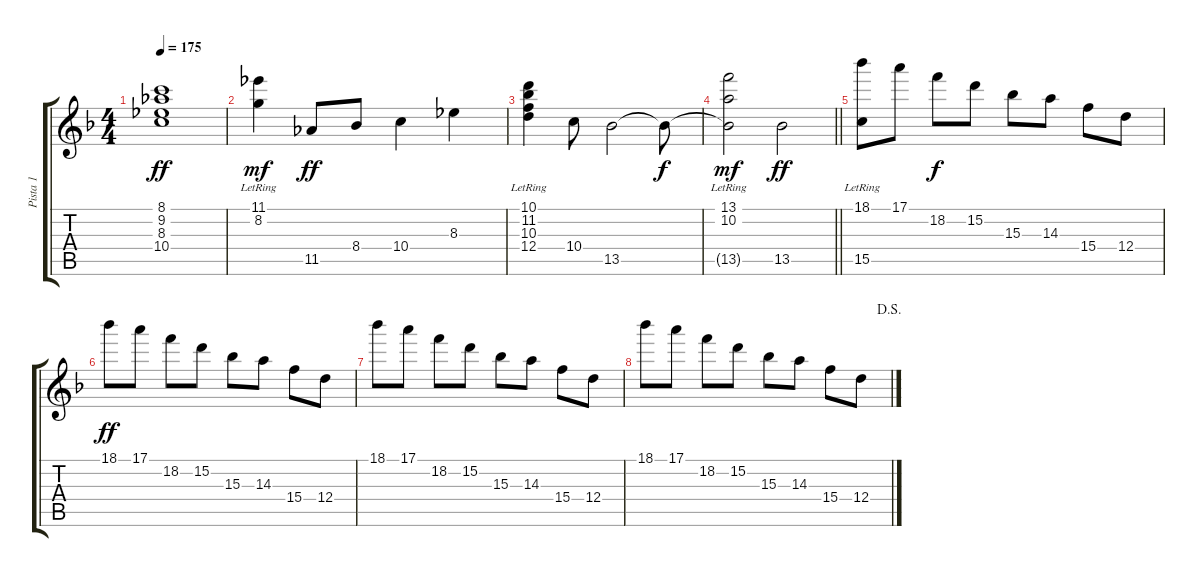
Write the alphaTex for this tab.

\track ("Pista 1" "Pista 1") {instrument acousticguitarsteel}
\staff {score tabs}
\tuning (E4 B3 G3 D3 A2 E2) {hide}
\ts (4 4)
\tempo 175
\clef g2
\ks dminor
(8.1 9.2 8.3 10.4).1{dy ff} |
(11.1{lr} 8.2{lr}).4{dy mf} 11.5.8{dy ff} 8.4.8 10.4.4 8.3.4 |
(10.1{lr} 11.2{lr} 10.3{lr} 12.4).4 10.4.8 13.5.2 13.5{t}.8{dy f} |
\barLineRight lightlight
(13.1{lr} 10.2{lr} 13.5{t}).2{dy mf} 13.5.2{dy ff} |
(18.1 15.5{lr}).8 17.1.8 18.2.8{dy f} 15.2.8 15.3.8 14.3.8 15.4.8 12.4.8 |
18.1.8{dy ff} 17.1.8 18.2.8 15.2.8 15.3.8 14.3.8 15.4.8 12.4.8 |
18.1.8 17.1.8 18.2.8 15.2.8 15.3.8 14.3.8 15.4.8 12.4.8 |
\jump dalsegno
18.1.8 17.1.8 18.2.8 15.2.8 15.3.8 14.3.8 15.4.8 12.4.8
